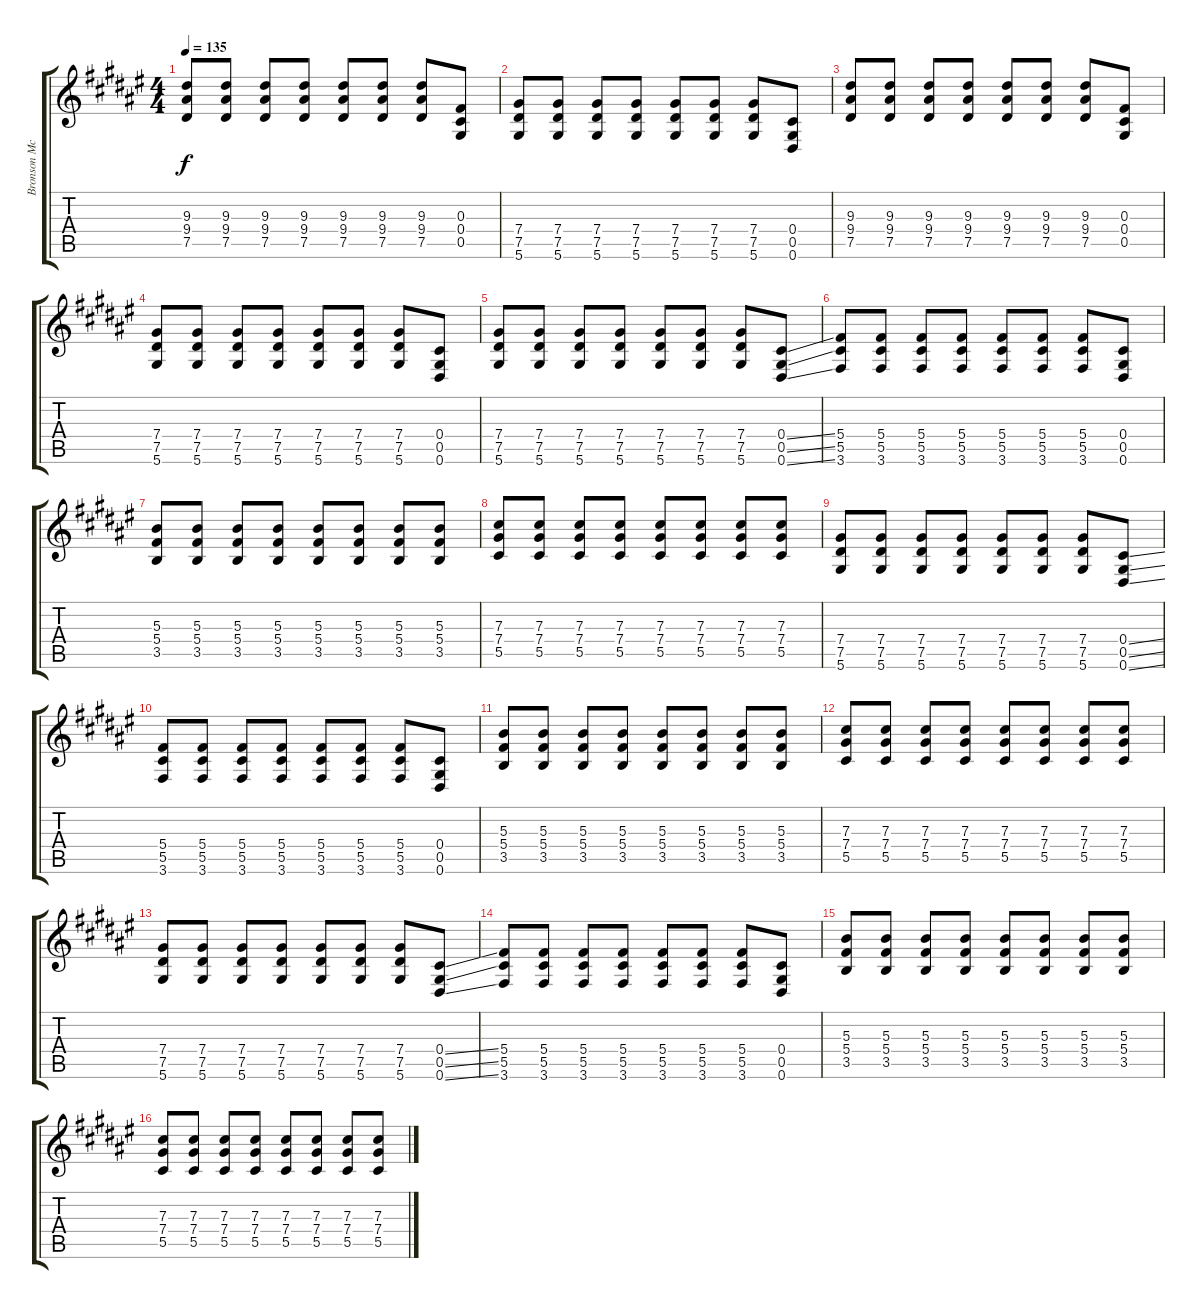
\track ("Bronson McDowall (Guitar)" "Bronson Mc") {instrument distortionguitar}
\staff {score tabs}
\tuning (Eb4 Bb3 Gb3 Db3 Ab2 Eb2) {hide}
\ts (4 4)
\tempo 135
\clef g2
\ks f#
(9.3 9.4 7.5).8{dy f} (9.3 9.4 7.5).8 (9.3 9.4 7.5).8 (9.3 9.4 7.5).8 (9.3 9.4 7.5).8 (9.3 9.4 7.5).8 (9.3 9.4 7.5).8 (0.3 0.4 0.5).8 |
(7.4 7.5 5.6).8 (7.4 7.5 5.6).8 (7.4 7.5 5.6).8 (7.4 7.5 5.6).8 (7.4 7.5 5.6).8 (7.4 7.5 5.6).8 (7.4 7.5 5.6).8 (0.4 0.5 0.6).8 |
(9.3 9.4 7.5).8 (9.3 9.4 7.5).8 (9.3 9.4 7.5).8 (9.3 9.4 7.5).8 (9.3 9.4 7.5).8 (9.3 9.4 7.5).8 (9.3 9.4 7.5).8 (0.3 0.4 0.5).8 |
(7.4 7.5 5.6).8 (7.4 7.5 5.6).8 (7.4 7.5 5.6).8 (7.4 7.5 5.6).8 (7.4 7.5 5.6).8 (7.4 7.5 5.6).8 (7.4 7.5 5.6).8 (0.4 0.5 0.6).8 |
(7.4 7.5 5.6).8 (7.4 7.5 5.6).8 (7.4 7.5 5.6).8 (7.4 7.5 5.6).8 (7.4 7.5 5.6).8 (7.4 7.5 5.6).8 (7.4 7.5 5.6).8 (0.4{ss} 0.5{ss} 0.6{ss}).8 |
(5.4 5.5 3.6).8 (5.4 5.5 3.6).8 (5.4 5.5 3.6).8 (5.4 5.5 3.6).8 (5.4 5.5 3.6).8 (5.4 5.5 3.6).8 (5.4 5.5 3.6).8 (0.4 0.5 0.6).8 |
(5.3 5.4 3.5).8 (5.3 5.4 3.5).8 (5.3 5.4 3.5).8 (5.3 5.4 3.5).8 (5.3 5.4 3.5).8 (5.3 5.4 3.5).8 (5.3 5.4 3.5).8 (5.3 5.4 3.5).8 |
(7.3 7.4 5.5).8 (7.3 7.4 5.5).8 (7.3 7.4 5.5).8 (7.3 7.4 5.5).8 (7.3 7.4 5.5).8 (7.3 7.4 5.5).8 (7.3 7.4 5.5).8 (7.3 7.4 5.5).8 |
(7.4 7.5 5.6).8 (7.4 7.5 5.6).8 (7.4 7.5 5.6).8 (7.4 7.5 5.6).8 (7.4 7.5 5.6).8 (7.4 7.5 5.6).8 (7.4 7.5 5.6).8 (0.4{ss} 0.5{ss} 0.6{ss}).8 |
(5.4 5.5 3.6).8 (5.4 5.5 3.6).8 (5.4 5.5 3.6).8 (5.4 5.5 3.6).8 (5.4 5.5 3.6).8 (5.4 5.5 3.6).8 (5.4 5.5 3.6).8 (0.4 0.5 0.6).8 |
(5.3 5.4 3.5).8 (5.3 5.4 3.5).8 (5.3 5.4 3.5).8 (5.3 5.4 3.5).8 (5.3 5.4 3.5).8 (5.3 5.4 3.5).8 (5.3 5.4 3.5).8 (5.3 5.4 3.5).8 |
(7.3 7.4 5.5).8 (7.3 7.4 5.5).8 (7.3 7.4 5.5).8 (7.3 7.4 5.5).8 (7.3 7.4 5.5).8 (7.3 7.4 5.5).8 (7.3 7.4 5.5).8 (7.3 7.4 5.5).8 |
(7.4 7.5 5.6).8 (7.4 7.5 5.6).8 (7.4 7.5 5.6).8 (7.4 7.5 5.6).8 (7.4 7.5 5.6).8 (7.4 7.5 5.6).8 (7.4 7.5 5.6).8 (0.4{ss} 0.5{ss} 0.6{ss}).8 |
(5.4 5.5 3.6).8 (5.4 5.5 3.6).8 (5.4 5.5 3.6).8 (5.4 5.5 3.6).8 (5.4 5.5 3.6).8 (5.4 5.5 3.6).8 (5.4 5.5 3.6).8 (0.4 0.5 0.6).8 |
(5.3 5.4 3.5).8 (5.3 5.4 3.5).8 (5.3 5.4 3.5).8 (5.3 5.4 3.5).8 (5.3 5.4 3.5).8 (5.3 5.4 3.5).8 (5.3 5.4 3.5).8 (5.3 5.4 3.5).8 |
(7.3 7.4 5.5).8 (7.3 7.4 5.5).8 (7.3 7.4 5.5).8 (7.3 7.4 5.5).8 (7.3 7.4 5.5).8 (7.3 7.4 5.5).8 (7.3 7.4 5.5).8 (7.3 7.4 5.5).8
